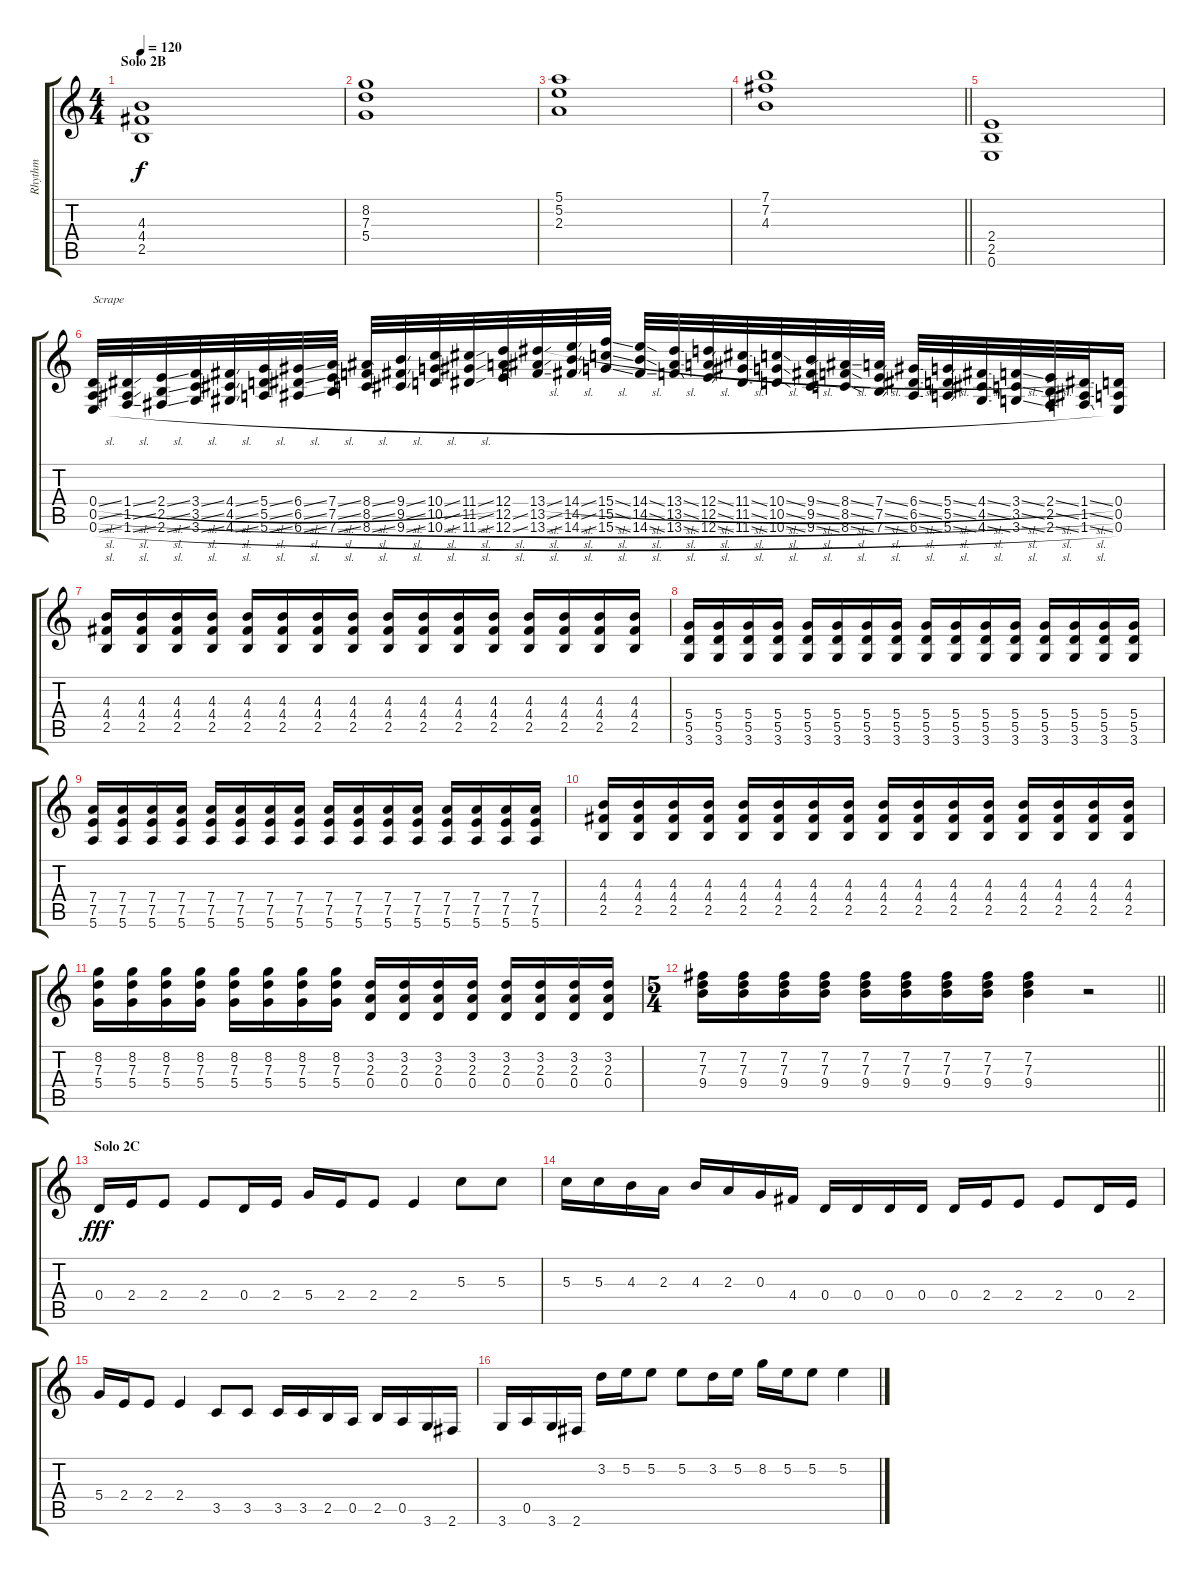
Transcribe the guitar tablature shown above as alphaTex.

\track ("Rhythm" "Rhythm") {instrument distortionguitar}
\staff {score tabs}
\tuning (E4 B3 G3 D3 A2 E2) {hide}
\ts (4 4)
\section ("" "Solo 2B")
\tempo 120
\clef g2
\ks c
(4.3{t} 4.4{t} 2.5{t}).1{dy f volume 0} |
(8.2 7.3 5.4).1{volume 10} |
(5.1 5.2 2.3).1 |
\barLineRight lightlight
(7.1 7.2 4.3).1 |
(2.4 2.5 0.6).1 |
(0.4{sl} 0.5{sl} 0.6{sl}).32{txt "Scrape"} (1.4{sl} 1.5{sl} 1.6{sl}).32 (2.4{sl} 2.5{sl} 2.6{sl}).32 (3.4{sl} 3.5{sl} 3.6{sl}).32 (4.4{sl} 4.5{sl} 4.6{sl}).32 (5.4{sl} 5.5{sl} 5.6{sl}).32 (6.4{sl} 6.5{sl} 6.6{sl}).32 (7.4{sl} 7.5{sl} 7.6{sl}).32 (8.4{sl} 8.5{sl} 8.6{sl}).32 (9.4{sl} 9.5{sl} 9.6{sl}).32 (10.4{sl} 10.5{sl} 10.6{sl}).32 (11.4{sl} 11.5{sl} 11.6{sl}).32 (12.4 12.5{sl} 12.6{sl}).32 (13.4{sl} 13.5{sl} 13.6{sl}).32 (14.4{sl} 14.5{sl} 14.6{sl}).32 (15.4{sl} 15.5{sl} 15.6{sl}).32 (14.4{sl} 14.5{sl} 14.6{sl}).32 (13.4{sl} 13.5{sl} 13.6{sl}).32 (12.4{sl} 12.5{sl} 12.6{sl}).32 (11.4{sl} 11.5{sl} 11.6{sl}).32 (10.4{sl} 10.5{sl} 10.6{sl}).32 (9.4{sl} 9.5{sl} 9.6{sl}).32 (8.4{sl} 8.5{sl} 8.6{sl}).32 (7.4{sl} 7.5{sl} 7.6{sl}).32 (6.4{sl} 6.5{sl} 6.6{sl}).32 (5.4{sl} 5.5{sl} 5.6{sl}).32 (4.4{sl} 4.5{sl} 4.6{sl}).32 (3.4{sl} 3.5{sl} 3.6{sl}).32 (2.4{sl} 2.5{sl} 2.6{sl}).32 (1.4{sl} 1.5{sl} 1.6{sl}).32 (0.4 0.5 0.6).16 |
(4.3 4.4 2.5).16 (4.3 4.4 2.5).16 (4.3 4.4 2.5).16 (4.3 4.4 2.5).16 (4.3 4.4 2.5).16 (4.3 4.4 2.5).16 (4.3 4.4 2.5).16 (4.3 4.4 2.5).16 (4.3 4.4 2.5).16 (4.3 4.4 2.5).16 (4.3 4.4 2.5).16 (4.3 4.4 2.5).16 (4.3 4.4 2.5).16 (4.3 4.4 2.5).16 (4.3 4.4 2.5).16 (4.3 4.4 2.5).16 |
(5.4 5.5 3.6).16 (5.4 5.5 3.6).16 (5.4 5.5 3.6).16 (5.4 5.5 3.6).16 (5.4 5.5 3.6).16 (5.4 5.5 3.6).16 (5.4 5.5 3.6).16 (5.4 5.5 3.6).16 (5.4 5.5 3.6).16 (5.4 5.5 3.6).16 (5.4 5.5 3.6).16 (5.4 5.5 3.6).16 (5.4 5.5 3.6).16 (5.4 5.5 3.6).16 (5.4 5.5 3.6).16 (5.4 5.5 3.6).16 |
(7.4 7.5 5.6).16 (7.4 7.5 5.6).16 (7.4 7.5 5.6).16 (7.4 7.5 5.6).16 (7.4 7.5 5.6).16 (7.4 7.5 5.6).16 (7.4 7.5 5.6).16 (7.4 7.5 5.6).16 (7.4 7.5 5.6).16 (7.4 7.5 5.6).16 (7.4 7.5 5.6).16 (7.4 7.5 5.6).16 (7.4 7.5 5.6).16 (7.4 7.5 5.6).16 (7.4 7.5 5.6).16 (7.4 7.5 5.6).16 |
(4.3 4.4 2.5).16 (4.3 4.4 2.5).16 (4.3 4.4 2.5).16 (4.3 4.4 2.5).16 (4.3 4.4 2.5).16 (4.3 4.4 2.5).16 (4.3 4.4 2.5).16 (4.3 4.4 2.5).16 (4.3 4.4 2.5).16 (4.3 4.4 2.5).16 (4.3 4.4 2.5).16 (4.3 4.4 2.5).16 (4.3 4.4 2.5).16 (4.3 4.4 2.5).16 (4.3 4.4 2.5).16 (4.3 4.4 2.5).16 |
(8.2 7.3 5.4).16 (8.2 7.3 5.4).16 (8.2 7.3 5.4).16 (8.2 7.3 5.4).16 (8.2 7.3 5.4).16 (8.2 7.3 5.4).16 (8.2 7.3 5.4).16 (8.2 7.3 5.4).16 (3.2 2.3 0.4).16 (3.2 2.3 0.4).16 (3.2 2.3 0.4).16 (3.2 2.3 0.4).16 (3.2 2.3 0.4).16 (3.2 2.3 0.4).16 (3.2 2.3 0.4).16 (3.2 2.3 0.4).16 |
\ts (5 4)
\barLineRight lightlight
(7.2 7.3 9.4).16 (7.2 7.3 9.4).16 (7.2 7.3 9.4).16 (7.2 7.3 9.4).16 (7.2 7.3 9.4).16 (7.2 7.3 9.4).16 (7.2 7.3 9.4).16 (7.2 7.3 9.4).16 (7.2 7.3 9.4).4 r.2 |
\section ("" "Solo 2C")
0.4.16{dy fff} 2.4.16 2.4.8 2.4.8 0.4.16 2.4.16 5.4.16 2.4.16 2.4.8 2.4.4 5.3.8 5.3.8 |
5.3.16 5.3.16 4.3.16 2.3.16 4.3.16 2.3.16 0.3.16 4.4.16 0.4.16 0.4.16 0.4.16 0.4.16 0.4.16 2.4.16 2.4.8 2.4.8 0.4.16 2.4.16 |
5.4.16 2.4.16 2.4.8 2.4.4 3.5.8 3.5.8 3.5.16 3.5.16 2.5.16 0.5.16 2.5.16 0.5.16 3.6.16 2.6.16 |
3.6.16 0.5.16 3.6.16 2.6.16 3.2.16 5.2.16 5.2.8 5.2.8 3.2.16 5.2.16 8.2.16 5.2.16 5.2.8 5.2.4
